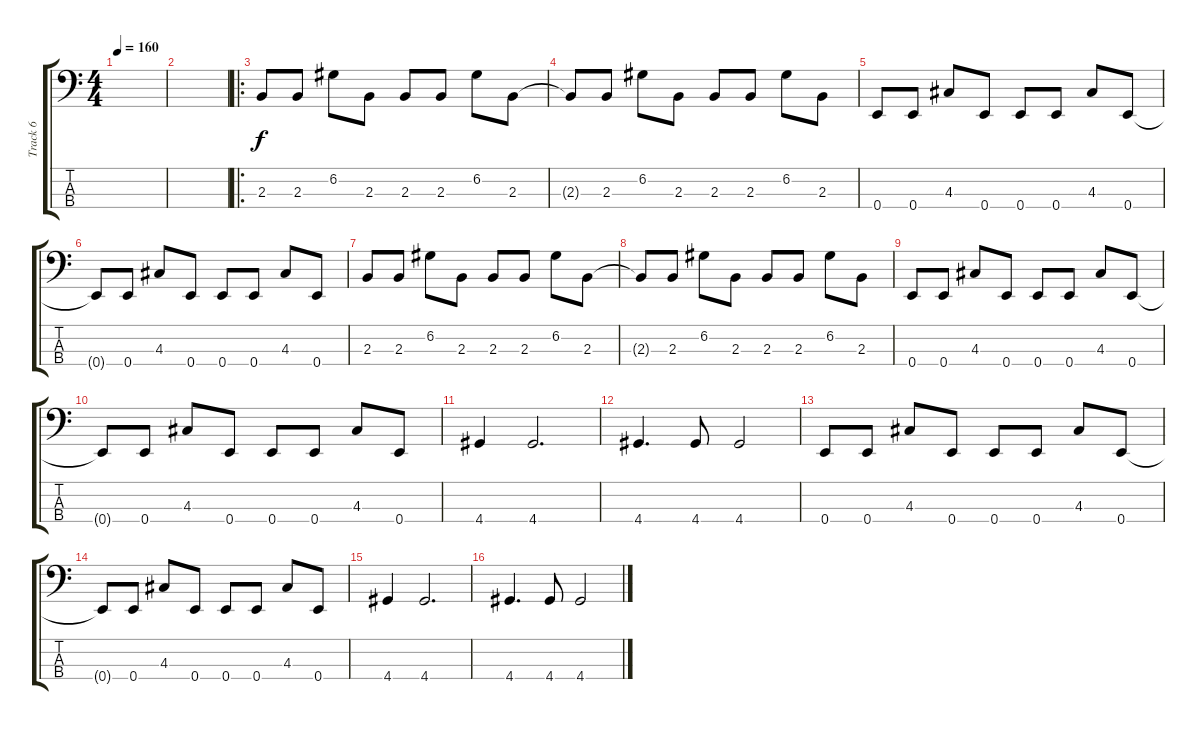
\track ("Track 6" "Track 6") {instrument electricbasspick}
\staff {score tabs}
\tuning (G2 D2 A1 E1) {hide}
\ts (4 4)
\tempo 160
\clef f4
\ks c
|
|
\ro
2.3.8 2.3.8 6.2.8 2.3.8 2.3.8 2.3.8 6.2.8 2.3.8 |
2.3{t}.8 2.3.8 6.2.8 2.3.8 2.3.8 2.3.8 6.2.8 2.3.8 |
0.4.8 0.4.8 4.3.8 0.4.8 0.4.8 0.4.8 4.3.8 0.4.8 |
0.4{t}.8 0.4.8 4.3.8 0.4.8 0.4.8 0.4.8 4.3.8 0.4.8 |
2.3.8 2.3.8 6.2.8 2.3.8 2.3.8 2.3.8 6.2.8 2.3.8 |
2.3{t}.8 2.3.8 6.2.8 2.3.8 2.3.8 2.3.8 6.2.8 2.3.8 |
0.4.8 0.4.8 4.3.8 0.4.8 0.4.8 0.4.8 4.3.8 0.4.8 |
0.4{t}.8 0.4.8 4.3.8 0.4.8 0.4.8 0.4.8 4.3.8 0.4.8 |
4.4.4 4.4.2{d} |
4.4.4{d} 4.4.8 4.4.2 |
0.4.8 0.4.8 4.3.8 0.4.8 0.4.8 0.4.8 4.3.8 0.4.8 |
0.4{t}.8 0.4.8 4.3.8 0.4.8 0.4.8 0.4.8 4.3.8 0.4.8 |
4.4.4 4.4.2{d} |
4.4.4{d} 4.4.8 4.4.2
